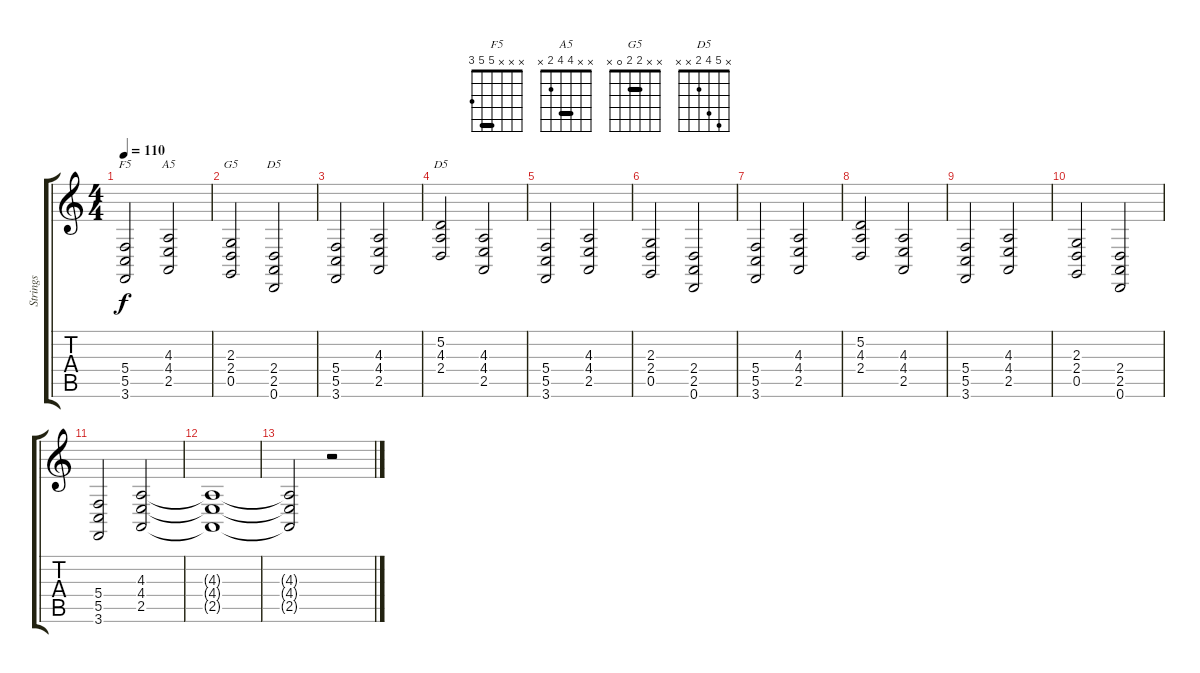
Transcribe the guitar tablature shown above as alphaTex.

\track ("Strings" "Strings") {instrument stringensemble1}
\staff {score tabs}
\tuning (D4 A3 F3 C3 G2 D2) {hide}
\chord ("F5" x x x 5 5 3) {barre 5}
\chord ("A5" x x 4 4 2 x) {barre 4}
\chord ("G5" x x 2 2 0 x) {barre 2}
\chord ("D5" x x x 2 2 0) {barre 2}
\chord ("D5" x 5 4 2 x x)
\ts (4 4)
\tempo 110
\clef g2
\ks c
(5.4 5.5 3.6).2{ch "F5" dy f} (4.3 4.4 2.5).2{ch "A5"} |
(2.3 2.4 0.5).2{ch "G5"} (2.4 2.5 0.6).2{ch "D5"} |
(5.4 5.5 3.6).2 (4.3 4.4 2.5).2 |
(5.2 4.3 2.4).2{ch "D5"} (4.3 4.4 2.5).2 |
(5.4 5.5 3.6).2 (4.3 4.4 2.5).2 |
(2.3 2.4 0.5).2 (2.4 2.5 0.6).2 |
(5.4 5.5 3.6).2 (4.3 4.4 2.5).2 |
(5.2 4.3 2.4).2 (4.3 4.4 2.5).2 |
(5.4 5.5 3.6).2 (4.3 4.4 2.5).2 |
(2.3 2.4 0.5).2 (2.4 2.5 0.6).2 |
(5.4 5.5 3.6).2 (4.3 4.4 2.5).2 |
(4.3{t} 4.4{t} 2.5{t}).1{volume 0} |
(4.3{t} 4.4{t} 2.5{t}).2 r.2
